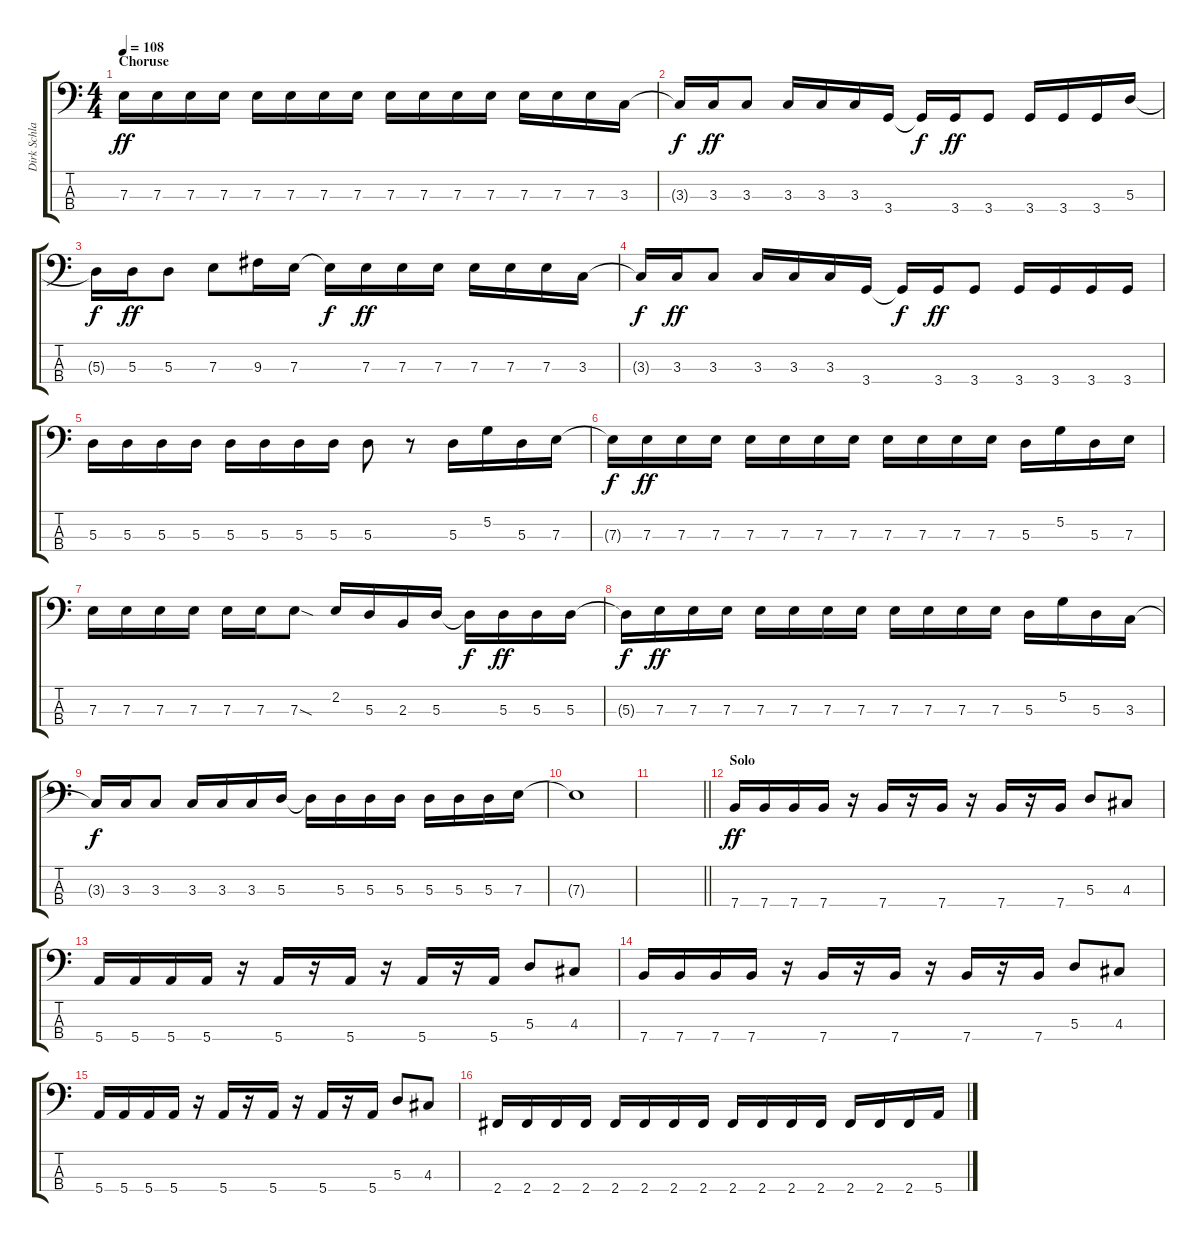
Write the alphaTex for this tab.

\track ("Dirk Schlachter Bass" "Dirk Schla") {instrument electricbassfinger}
\staff {score tabs}
\tuning (G2 D2 A1 E1) {hide}
\ts (4 4)
\section ("" "Choruse")
\tempo 108
\clef f4
\ks c
7.3.16{dy ff} 7.3.16 7.3.16 7.3.16 7.3.16 7.3.16 7.3.16 7.3.16 7.3.16 7.3.16 7.3.16 7.3.16 7.3.16 7.3.16 7.3.16 3.3.16 |
3.3{t}.16{dy f} 3.3.16{dy ff} 3.3.8 3.3.16 3.3.16 3.3.16 3.4.16 3.4{t}.16{dy f} 3.4.16{dy ff} 3.4.8 3.4.16 3.4.16 3.4.16 5.3.16 |
5.3{t}.16{dy f} 5.3.16{dy ff} 5.3.8 7.3.8 9.3.16 7.3.16 7.3{t}.16{dy f} 7.3.16{dy ff} 7.3.16 7.3.16 7.3.16 7.3.16 7.3.16 3.3.16 |
3.3{t}.16{dy f} 3.3.16{dy ff} 3.3.8 3.3.16 3.3.16 3.3.16 3.4.16 3.4{t}.16{dy f} 3.4.16{dy ff} 3.4.8 3.4.16 3.4.16 3.4.16 3.4.16 |
5.3.16 5.3.16 5.3.16 5.3.16 5.3.16 5.3.16 5.3.16 5.3.16 5.3.8 r.8 5.3.16 5.2.16 5.3.16 7.3.16 |
7.3{t}.16{dy f} 7.3.16{dy ff} 7.3.16 7.3.16 7.3.16 7.3.16 7.3.16 7.3.16 7.3.16 7.3.16 7.3.16 7.3.16 5.3.16 5.2.16 5.3.16 7.3.16 |
7.3.16 7.3.16 7.3.16 7.3.16 7.3.16 7.3.16 7.3{sod}.8 2.2.16 5.3.16 2.3.16 5.3.16 5.3{t}.16{dy f} 5.3.16{dy ff} 5.3.16 5.3.16 |
5.3{t}.16{dy f} 7.3.16{dy ff} 7.3.16 7.3.16 7.3.16 7.3.16 7.3.16 7.3.16 7.3.16 7.3.16 7.3.16 7.3.16 5.3.16 5.2.16 5.3.16 3.3.16 |
3.3{t}.16{dy f} 3.3.16 3.3.8 3.3.16 3.3.16 3.3.16 5.3.16 5.3{t}.16 5.3.16 5.3.16 5.3.16 5.3.16 5.3.16 5.3.16 7.3.16 |
7.3{t}.1 |
\barLineRight lightlight
|
\section ("" "Solo ")
7.4.16{dy ff} 7.4.16 7.4.16 7.4.16 r.16 7.4.16 r.16 7.4.16 r.16 7.4.16 r.16 7.4.16 5.3.8 4.3.8 |
5.4.16 5.4.16 5.4.16 5.4.16 r.16 5.4.16 r.16 5.4.16 r.16 5.4.16 r.16 5.4.16 5.3.8 4.3.8 |
7.4.16 7.4.16 7.4.16 7.4.16 r.16 7.4.16 r.16 7.4.16 r.16 7.4.16 r.16 7.4.16 5.3.8 4.3.8 |
5.4.16 5.4.16 5.4.16 5.4.16 r.16 5.4.16 r.16 5.4.16 r.16 5.4.16 r.16 5.4.16 5.3.8 4.3.8 |
2.4.16 2.4.16 2.4.16 2.4.16 2.4.16 2.4.16 2.4.16 2.4.16 2.4.16 2.4.16 2.4.16 2.4.16 2.4.16 2.4.16 2.4.16 5.4.16
